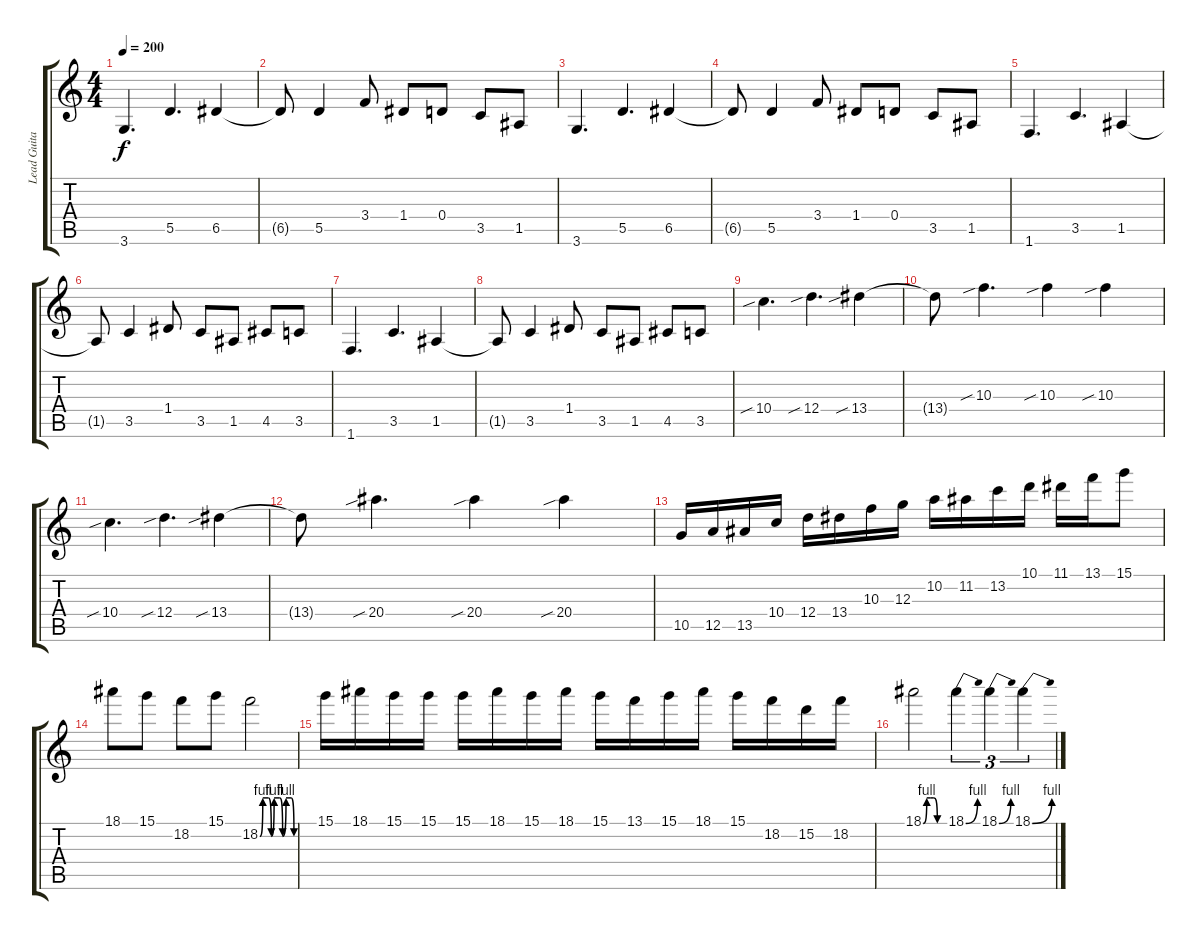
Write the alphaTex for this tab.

\track ("Lead Guitar" "Lead Guita") {instrument distortionguitar}
\staff {score tabs}
\tuning (E4 B3 G3 D3 A2 E2) {hide}
\ts (4 4)
\tempo 200
\clef g2
\ks c
3.6.4{d dy f} 5.5.4{d} 6.5.4 |
6.5{t}.8 5.5.4 3.4.8 1.4.8 0.4.8 3.5.8 1.5.8 |
3.6.4{d} 5.5.4{d} 6.5.4 |
6.5{t}.8 5.5.4 3.4.8 1.4.8 0.4.8 3.5.8 1.5.8 |
1.6.4{d} 3.5.4{d} 1.5.4 |
1.5{t}.8 3.5.4 1.4.8 3.5.8 1.5.8 4.5.8 3.5.8 |
1.6.4{d} 3.5.4{d} 1.5.4 |
1.5{t}.8 3.5.4 1.4.8 3.5.8 1.5.8 4.5.8 3.5.8 |
10.4{sib}.4{d} 12.4{sib}.4{d} 13.4{sib}.4 |
13.4{t}.8 10.3{sib}.4{d} 10.3{sib}.4 10.3{sib}.4 |
10.4{sib}.4{d} 12.4{sib}.4{d} 13.4{sib}.4 |
13.4{t}.8 20.4{sib}.4{d} 20.4{sib}.4 20.4{sib}.4 |
10.5.16 12.5.16 13.5.16 10.4.16 12.4.16 13.4.16 10.3.16 12.3.16 10.2.16 11.2.16 13.2.16 10.1.16 11.1.16 13.1.16 15.1.8 |
18.1.8 15.1.8 18.2.8 15.1.8 18.2{be (custom 0 0 5 4 15 4 20 0 25 4 35 4 40 0 46 4 55 4 60 0)}.2 |
15.1.16 18.1.16 15.1.16 15.1.16 15.1.16 18.1.16 15.1.16 18.1.16 15.1.16 13.1.16 15.1.16 18.1.16 15.1.16 18.2.16 15.2.16 18.2.16 |
18.1{be (custom 0 0 10 4 20 4 30 4 40 0 60 0)}.2 18.1{be (bend 0 0 60 4)}.4{tu (3 2)} 18.1{be (bend 0 0 60 4)}.4{tu (3 2)} 18.1{be (bend 0 0 60 4)}.4{tu (3 2)}
